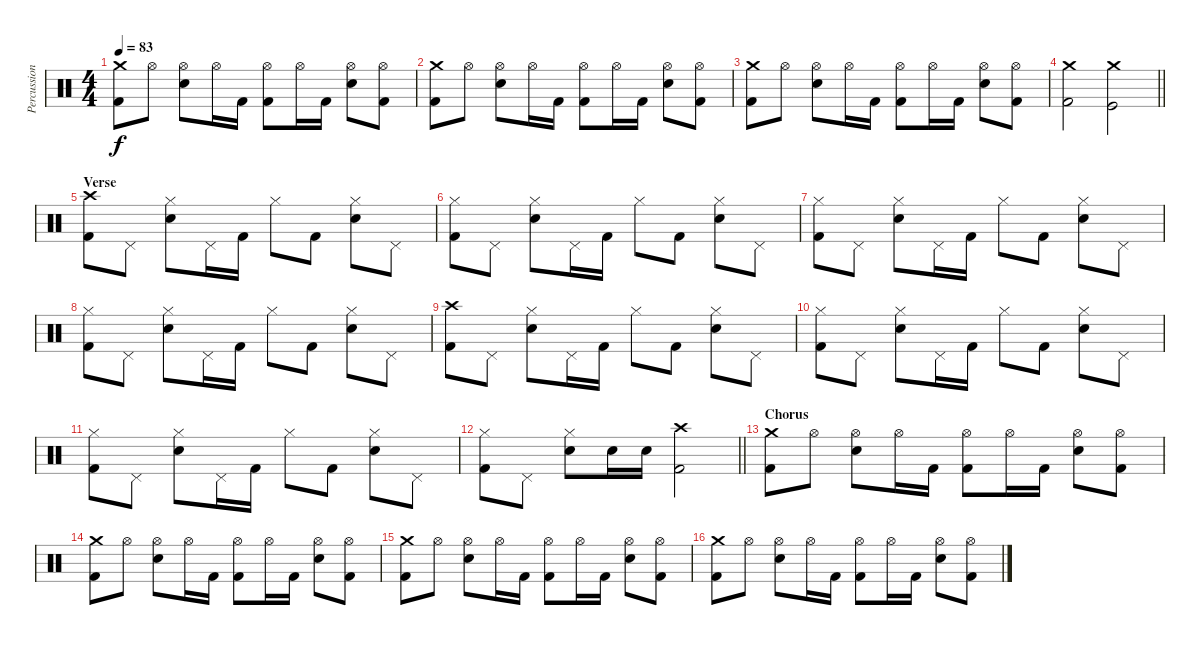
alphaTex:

\track ("Percussion" "Percussion") {instrument percussion}
\staff {score}
\articulation defaults
\ts (4 4)
\tempo 83
\clef neutral
\ks c
("Crash medium (hit)" "Kick (hit) 2").8{dy f} "Hi-Hat (open)".8 ("Hi-Hat (open)" "Electric Snare (hit)").8 "Hi-Hat (open)".16 "Kick (hit) 2".16 ("Kick (hit) 2" "Hi-Hat (open)").8 "Hi-Hat (open)".16 "Kick (hit) 2".16 ("Electric Snare (hit)" "Hi-Hat (open)").8 ("Hi-Hat (open)" "Kick (hit) 2").8 |
("Crash medium (hit)" "Kick (hit) 2").8 "Hi-Hat (open)".8 ("Hi-Hat (open)" "Electric Snare (hit)").8 "Hi-Hat (open)".16 "Kick (hit) 2".16 ("Kick (hit) 2" "Hi-Hat (open)").8 "Hi-Hat (open)".16 "Kick (hit) 2".16 ("Electric Snare (hit)" "Hi-Hat (open)").8 ("Hi-Hat (open)" "Kick (hit) 2").8 |
("Crash medium (hit)" "Kick (hit) 2").8 "Hi-Hat (open)".8 ("Hi-Hat (open)" "Electric Snare (hit)").8 "Hi-Hat (open)".16 "Kick (hit) 2".16 ("Kick (hit) 2" "Hi-Hat (open)").8 "Hi-Hat (open)".16 "Kick (hit) 2".16 ("Electric Snare (hit)" "Hi-Hat (open)").8 ("Hi-Hat (open)" "Kick (hit) 2").8 |
\barLineRight lightlight
("Crash medium (hit)" "Kick (hit) 2").2 ("Crash medium (hit)" "Kick (hit)").2 |
\section ("" "Verse ")
("Crash high (hit)" "Kick (hit) 2").8 "Pedal Hi-Hat (hit)".8 ("Hi-Hat (closed)" "Electric Snare (hit)").8 "Pedal Hi-Hat (hit)".16 "Kick (hit) 2".16 "Hi-Hat (closed)".8 "Kick (hit) 2".8 ("Electric Snare (hit)" "Hi-Hat (closed)").8 "Pedal Hi-Hat (hit)".8 |
("Hi-Hat (closed)" "Kick (hit) 2").8 "Pedal Hi-Hat (hit)".8 ("Hi-Hat (closed)" "Electric Snare (hit)").8 "Pedal Hi-Hat (hit)".16 "Kick (hit) 2".16 "Hi-Hat (closed)".8 "Kick (hit) 2".8 ("Electric Snare (hit)" "Hi-Hat (closed)").8 "Pedal Hi-Hat (hit)".8 |
("Hi-Hat (closed)" "Kick (hit) 2").8 "Pedal Hi-Hat (hit)".8 ("Hi-Hat (closed)" "Electric Snare (hit)").8 "Pedal Hi-Hat (hit)".16 "Kick (hit) 2".16 "Hi-Hat (closed)".8 "Kick (hit) 2".8 ("Electric Snare (hit)" "Hi-Hat (closed)").8 "Pedal Hi-Hat (hit)".8 |
("Hi-Hat (closed)" "Kick (hit) 2").8 "Pedal Hi-Hat (hit)".8 ("Hi-Hat (closed)" "Electric Snare (hit)").8 "Pedal Hi-Hat (hit)".16 "Kick (hit) 2".16 "Hi-Hat (closed)".8 "Kick (hit) 2".8 ("Electric Snare (hit)" "Hi-Hat (closed)").8 "Pedal Hi-Hat (hit)".8 |
("Crash high (hit)" "Kick (hit) 2").8 "Pedal Hi-Hat (hit)".8 ("Hi-Hat (closed)" "Electric Snare (hit)").8 "Pedal Hi-Hat (hit)".16 "Kick (hit) 2".16 "Hi-Hat (closed)".8 "Kick (hit) 2".8 ("Electric Snare (hit)" "Hi-Hat (closed)").8 "Pedal Hi-Hat (hit)".8 |
("Hi-Hat (closed)" "Kick (hit) 2").8 "Pedal Hi-Hat (hit)".8 ("Hi-Hat (closed)" "Electric Snare (hit)").8 "Pedal Hi-Hat (hit)".16 "Kick (hit) 2".16 "Hi-Hat (closed)".8 "Kick (hit) 2".8 ("Electric Snare (hit)" "Hi-Hat (closed)").8 "Pedal Hi-Hat (hit)".8 |
("Hi-Hat (closed)" "Kick (hit) 2").8 "Pedal Hi-Hat (hit)".8 ("Hi-Hat (closed)" "Electric Snare (hit)").8 "Pedal Hi-Hat (hit)".16 "Kick (hit) 2".16 "Hi-Hat (closed)".8 "Kick (hit) 2".8 ("Electric Snare (hit)" "Hi-Hat (closed)").8 "Pedal Hi-Hat (hit)".8 |
\barLineRight lightlight
("Hi-Hat (closed)" "Kick (hit) 2").8 "Pedal Hi-Hat (hit)".8 ("Hi-Hat (closed)" "Electric Snare (hit)").8 "Electric Snare (hit)".16 "Electric Snare (hit)".16 ("Kick (hit) 2" "Crash high (hit)").2 |
\section ("" "Chorus")
("Crash medium (hit)" "Kick (hit) 2").8 "Hi-Hat (open)".8 ("Hi-Hat (open)" "Electric Snare (hit)").8 "Hi-Hat (open)".16 "Kick (hit) 2".16 ("Kick (hit) 2" "Hi-Hat (open)").8 "Hi-Hat (open)".16 "Kick (hit) 2".16 ("Electric Snare (hit)" "Hi-Hat (open)").8 ("Hi-Hat (open)" "Kick (hit) 2").8 |
("Crash medium (hit)" "Kick (hit) 2").8 "Hi-Hat (open)".8 ("Hi-Hat (open)" "Electric Snare (hit)").8 "Hi-Hat (open)".16 "Kick (hit) 2".16 ("Kick (hit) 2" "Hi-Hat (open)").8 "Hi-Hat (open)".16 "Kick (hit) 2".16 ("Electric Snare (hit)" "Hi-Hat (open)").8 ("Hi-Hat (open)" "Kick (hit) 2").8 |
("Crash medium (hit)" "Kick (hit) 2").8 "Hi-Hat (open)".8 ("Hi-Hat (open)" "Electric Snare (hit)").8 "Hi-Hat (open)".16 "Kick (hit) 2".16 ("Kick (hit) 2" "Hi-Hat (open)").8 "Hi-Hat (open)".16 "Kick (hit) 2".16 ("Electric Snare (hit)" "Hi-Hat (open)").8 ("Hi-Hat (open)" "Kick (hit) 2").8 |
("Crash medium (hit)" "Kick (hit) 2").8 "Hi-Hat (open)".8 ("Hi-Hat (open)" "Electric Snare (hit)").8 "Hi-Hat (open)".16 "Kick (hit) 2".16 ("Kick (hit) 2" "Hi-Hat (open)").8 "Hi-Hat (open)".16 "Kick (hit) 2".16 ("Electric Snare (hit)" "Hi-Hat (open)").8 ("Hi-Hat (open)" "Kick (hit) 2").8
